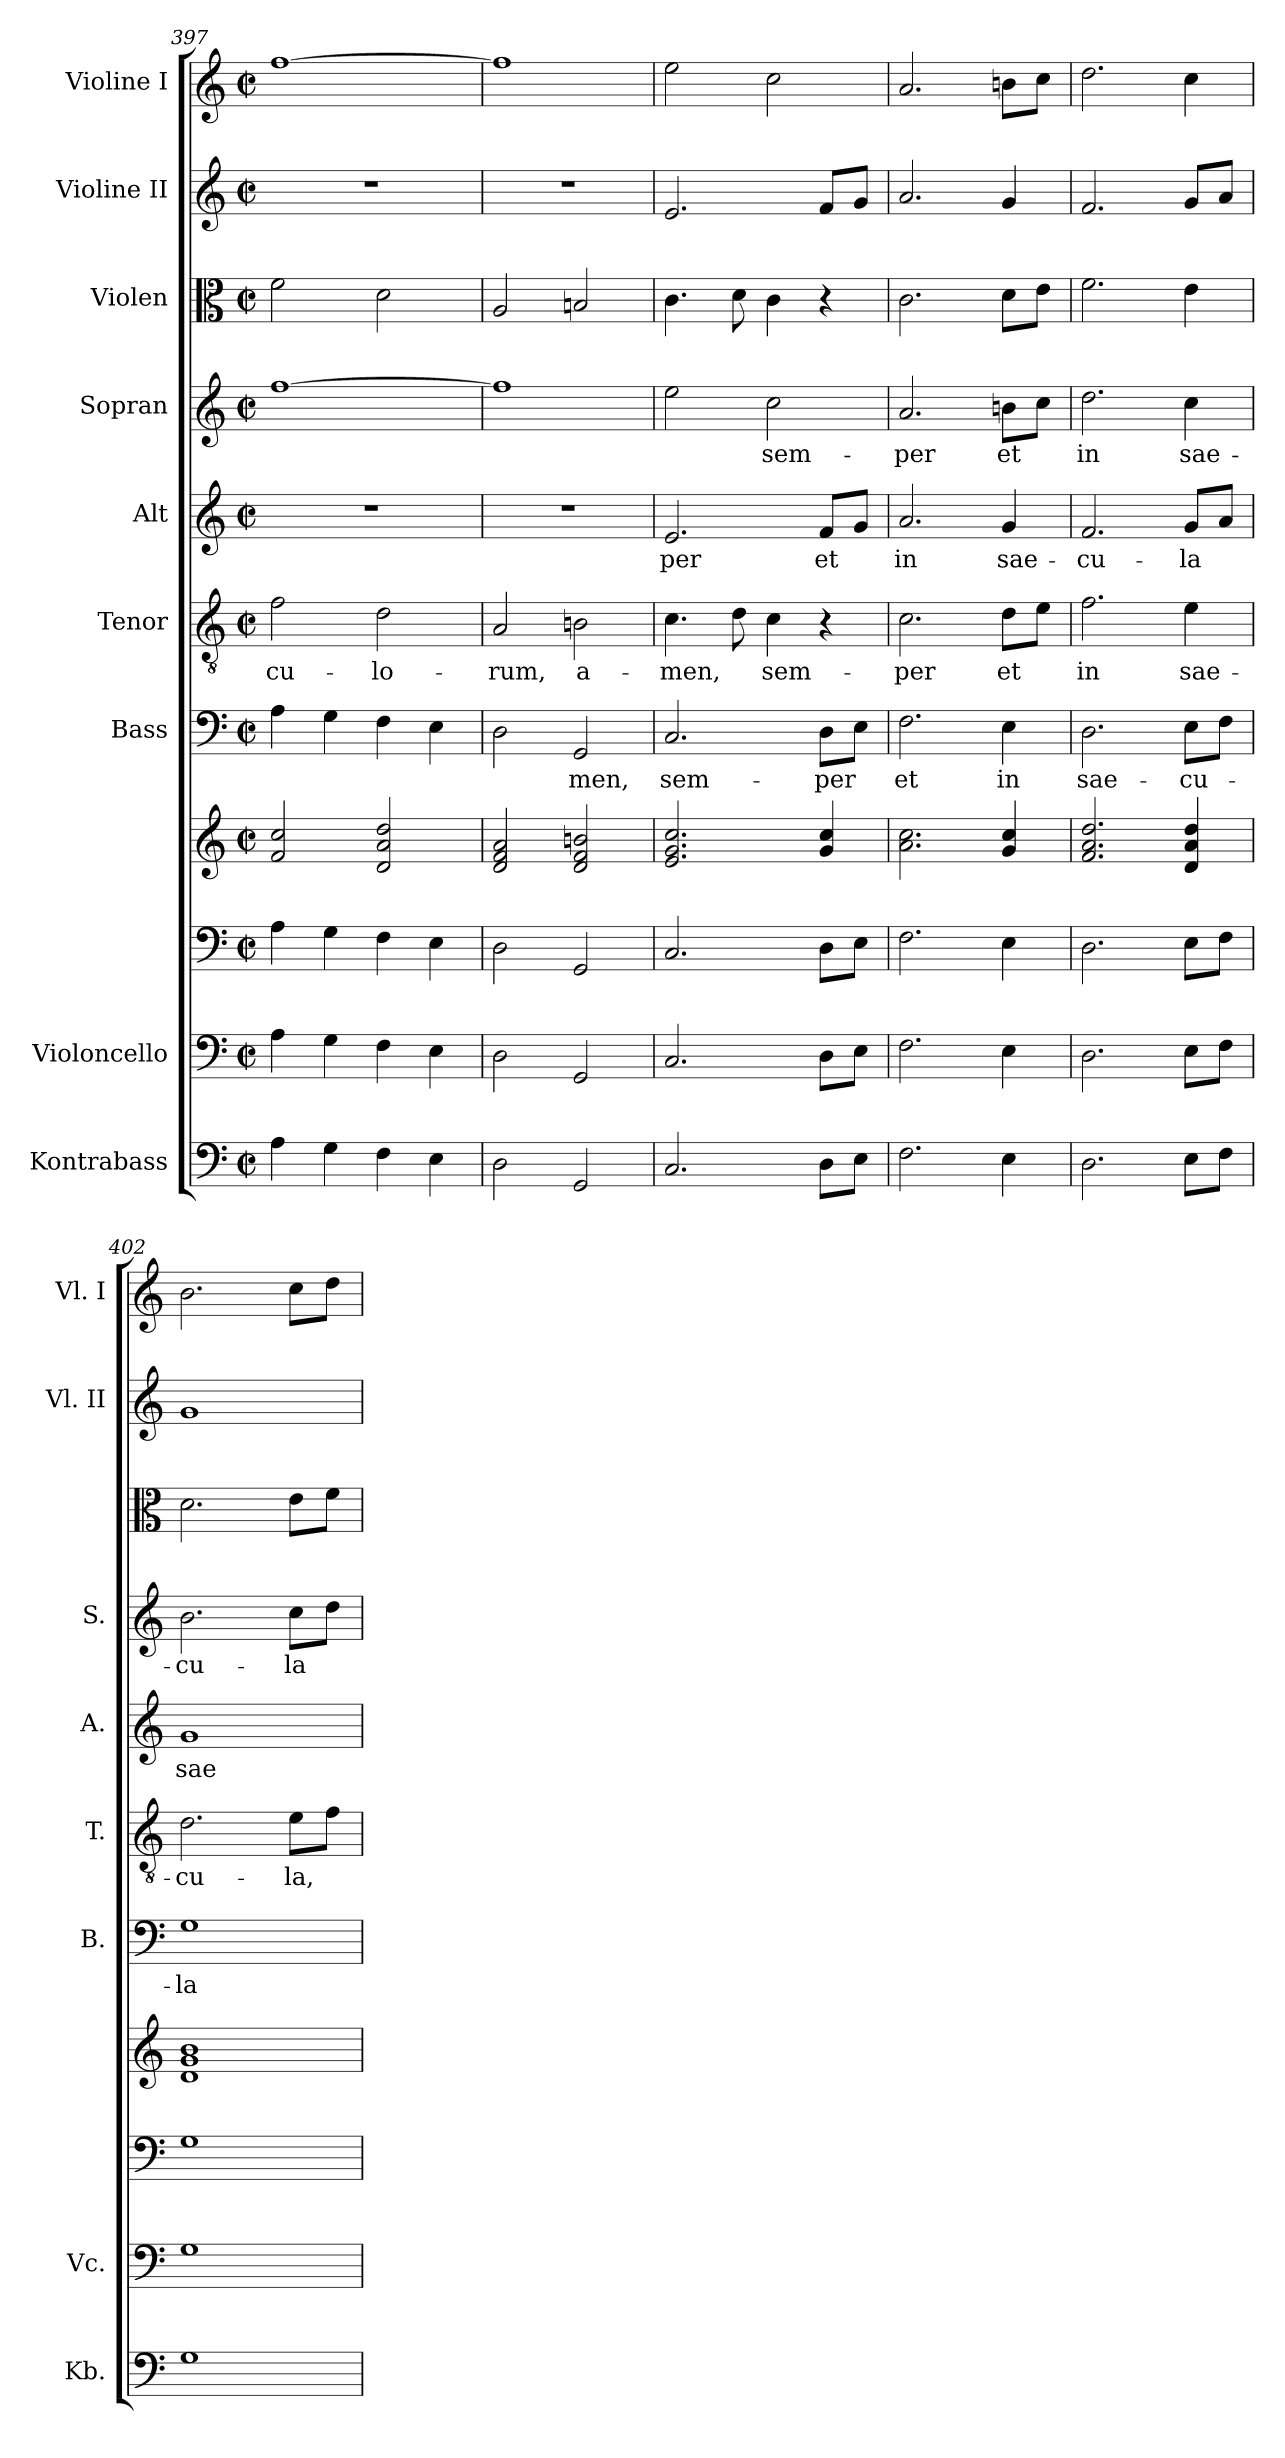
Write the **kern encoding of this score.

**kern	**kern	**kern	**kern	**kern	**text	**kern	**text	**kern	**text	**kern	**text	**kern	**kern	**kern
*part10	*part9	*part8	*part8	*part7	*part7	*part6	*part6	*part5	*part5	*part4	*part4	*part3	*part2	*part1
*staff11	*staff10	*staff9	*staff8	*staff7	*staff7	*staff6	*staff6	*staff5	*staff5	*staff4	*staff4	*staff3	*staff2	*staff1
*I"Kontrabass	*I"Violoncello	*	*	*I"Bass	*	*I"Tenor	*	*I"Alt	*	*I"Sopran	*	*I"Violen	*I"Violine II	*I"Violine I
*I'Kb.	*I'Vc.	*	*	*I'B.	*	*I'T.	*	*I'A.	*	*I'S.	*	*	*I'Vl. II	*I'Vl. I
*clefF4	*clefF4	*clefF4	*clefG2	*clefF4	*	*clefGv2	*	*clefG2	*	*clefG2	*	*clefC3	*clefG2	*clefG2
*ITrd7c12	*	*	*	*	*	*	*	*	*	*	*	*	*	*
*k[]	*k[]	*k[]	*k[]	*k[]	*	*k[]	*	*k[]	*	*k[]	*	*k[]	*k[]	*k[]
*C:	*C:	*C:	*C:	*C:	*	*C:	*	*C:	*	*C:	*	*C:	*C:	*C:
*M2/2	*M2/2	*M2/2	*M2/2	*M2/2	*	*M2/2	*	*M2/2	*	*M2/2	*	*M2/2	*M2/2	*M2/2
*met(c|)	*met(c|)	*met(c|)	*met(c|)	*met(c|)	*	*met(c|)	*	*met(c|)	*	*met(c|)	*	*met(c|)	*met(c|)	*met(c|)
=397	=397	=397	=397	=397	=397	=397	=397	=397	=397	=397	=397	=397	=397	=397
!	!	!	!	!	!	!	!LO:LY:b	!	!	!	!	!	!	!
4AA\	4A\	4A\	2f/ 2cc/	4A\	.	2f\	-cu-	1r	.	[1ff	.	2f\	1r	[1ff
4GG\	4G\	4G\	.	4G\	.	.	.	.	.	.	.	.	.	.
!	!	!	!	!	!	!	!LO:LY:b	!	!	!	!	!	!	!
4FF\	4F\	4F\	2d/ 2a/ 2dd/	4F\	.	2d\	-lo-	.	.	.	.	2d\	.	.
4EE\	4E\	4E\	.	4E\	.	.	.	.	.	.	.	.	.	.
=398	=398	=398	=398	=398	=398	=398	=398	=398	=398	=398	=398	=398	=398	=398
!	!	!	!	!	!	!	!LO:LY:b	!	!	!	!	!	!	!
2DD\	2D\	2D\	2d/ 2f/ 2a/	2D\	.	2A/	-rum,	1r	.	1ff]	.	2A/	1r	1ff]
!	!	!	!	!	!LO:LY:b	!	!LO:LY:b	!	!	!	!	!	!	!
2GGG/	2GG/	2GG/	2d/ 2f/ 2bn/	2GG/	-men,	2Bn\	a-	.	.	.	.	2Bn/	.	.
=399	=399	=399	=399	=399	=399	=399	=399	=399	=399	=399	=399	=399	=399	=399
!	!	!	!	!	!LO:LY:b	!	!LO:LY:b	!	!LO:LY:b	!	!	!	!	!
2.CC/	2.C/	2.C/	2.e/ 2.g/ 2.cc/	2.C/	sem-	4.c\	-men,	2.e/	-per	2ee\	.	4.c\	2.e/	2ee\
.	.	.	.	.	.	8d\	.	.	.	.	.	8d\	.	.
!	!	!	!	!	!	!	!LO:LY:b	!	!	!	!LO:LY:b	!	!	!
.	.	.	.	.	.	4c\	sem-	.	.	2cc\	sem-	4c\	.	2cc\
!	!	!	!	!	!LO:LY:b	!	!	!	!LO:LY:b	!	!	!	!	!
8DD\L	8D\L	8D\L	4g/ 4cc/	8D\L	-per	4r	.	8f/L	et	.	.	4r	8f/L	.
8EE\J	8E\J	8E\J	.	8E\J	.	.	.	8g/J	.	.	.	.	8g/J	.
=400	=400	=400	=400	=400	=400	=400	=400	=400	=400	=400	=400	=400	=400	=400
!	!	!	!	!	!LO:LY:b	!	!LO:LY:b	!	!LO:LY:b	!	!LO:LY:b	!	!	!
2.FF\	2.F\	2.F\	2.a\ 2.cc\	2.F\	et	2.c\	-per	2.a/	in	2.a/	-per	2.c\	2.a/	2.a/
!	!	!	!	!	!LO:LY:b	!	!LO:LY:b	!	!LO:LY:b	!	!LO:LY:b	!	!	!
4EE\	4E\	4E\	4g/ 4cc/	4E\	in	8d\L	et	4g/	sae-	8bn\L	et	8d\L	4g/	8bn\L
.	.	.	.	.	.	8e\J	.	.	.	8cc\J	.	8e\J	.	8cc\J
!!LO:PB:g=z
=401	=401	=401	=401	=401	=401	=401	=401	=401	=401	=401	=401	=401	=401	=401
!	!	!	!	!	!LO:LY:b	!	!LO:LY:b	!	!LO:LY:b	!	!LO:LY:b	!	!	!
2.DD\	2.D\	2.D\	2.f/ 2.a/ 2.dd/	2.D\	sae-	2.f\	in	2.f/	-cu-	2.dd\	in	2.f\	2.f/	2.dd\
!	!	!	!	!	!LO:LY:b	!	!LO:LY:b	!	!LO:LY:b	!	!LO:LY:b	!	!	!
8EE\L	8E\L	8E\L	4d/ 4a/ 4dd/	8E\L	-cu-	4e\	sae-	8g/L	-la	4cc\	sae-	4e\	8g/L	4cc\
8FF\J	8F\J	8F\J	.	8F\J	.	.	.	8a/J	.	.	.	.	8a/J	.
=402	=402	=402	=402	=402	=402	=402	=402	=402	=402	=402	=402	=402	=402	=402
!	!	!	!	!	!LO:LY:b	!	!LO:LY:b	!	!LO:LY:b	!	!LO:LY:b	!	!	!
1GG	1G	1G	1d 1g 1b	1G	-la	2.d\	-cu-	1g	sae-	2.b\	-cu-	2.d\	1g	2.b\
!	!	!	!	!	!	!	!LO:LY:b	!	!	!	!LO:LY:b	!	!	!
.	.	.	.	.	.	8e\L	-la,	.	.	8cc\L	-la	8e\L	.	8cc\L
.	.	.	.	.	.	8f\J	.	.	.	8dd\J	.	8f\J	.	8dd\J
=	=	=	=	=	=	=	=	=	=	=	=	=	=	=
*-	*-	*-	*-	*-	*-	*-	*-	*-	*-	*-	*-	*-	*-	*-
